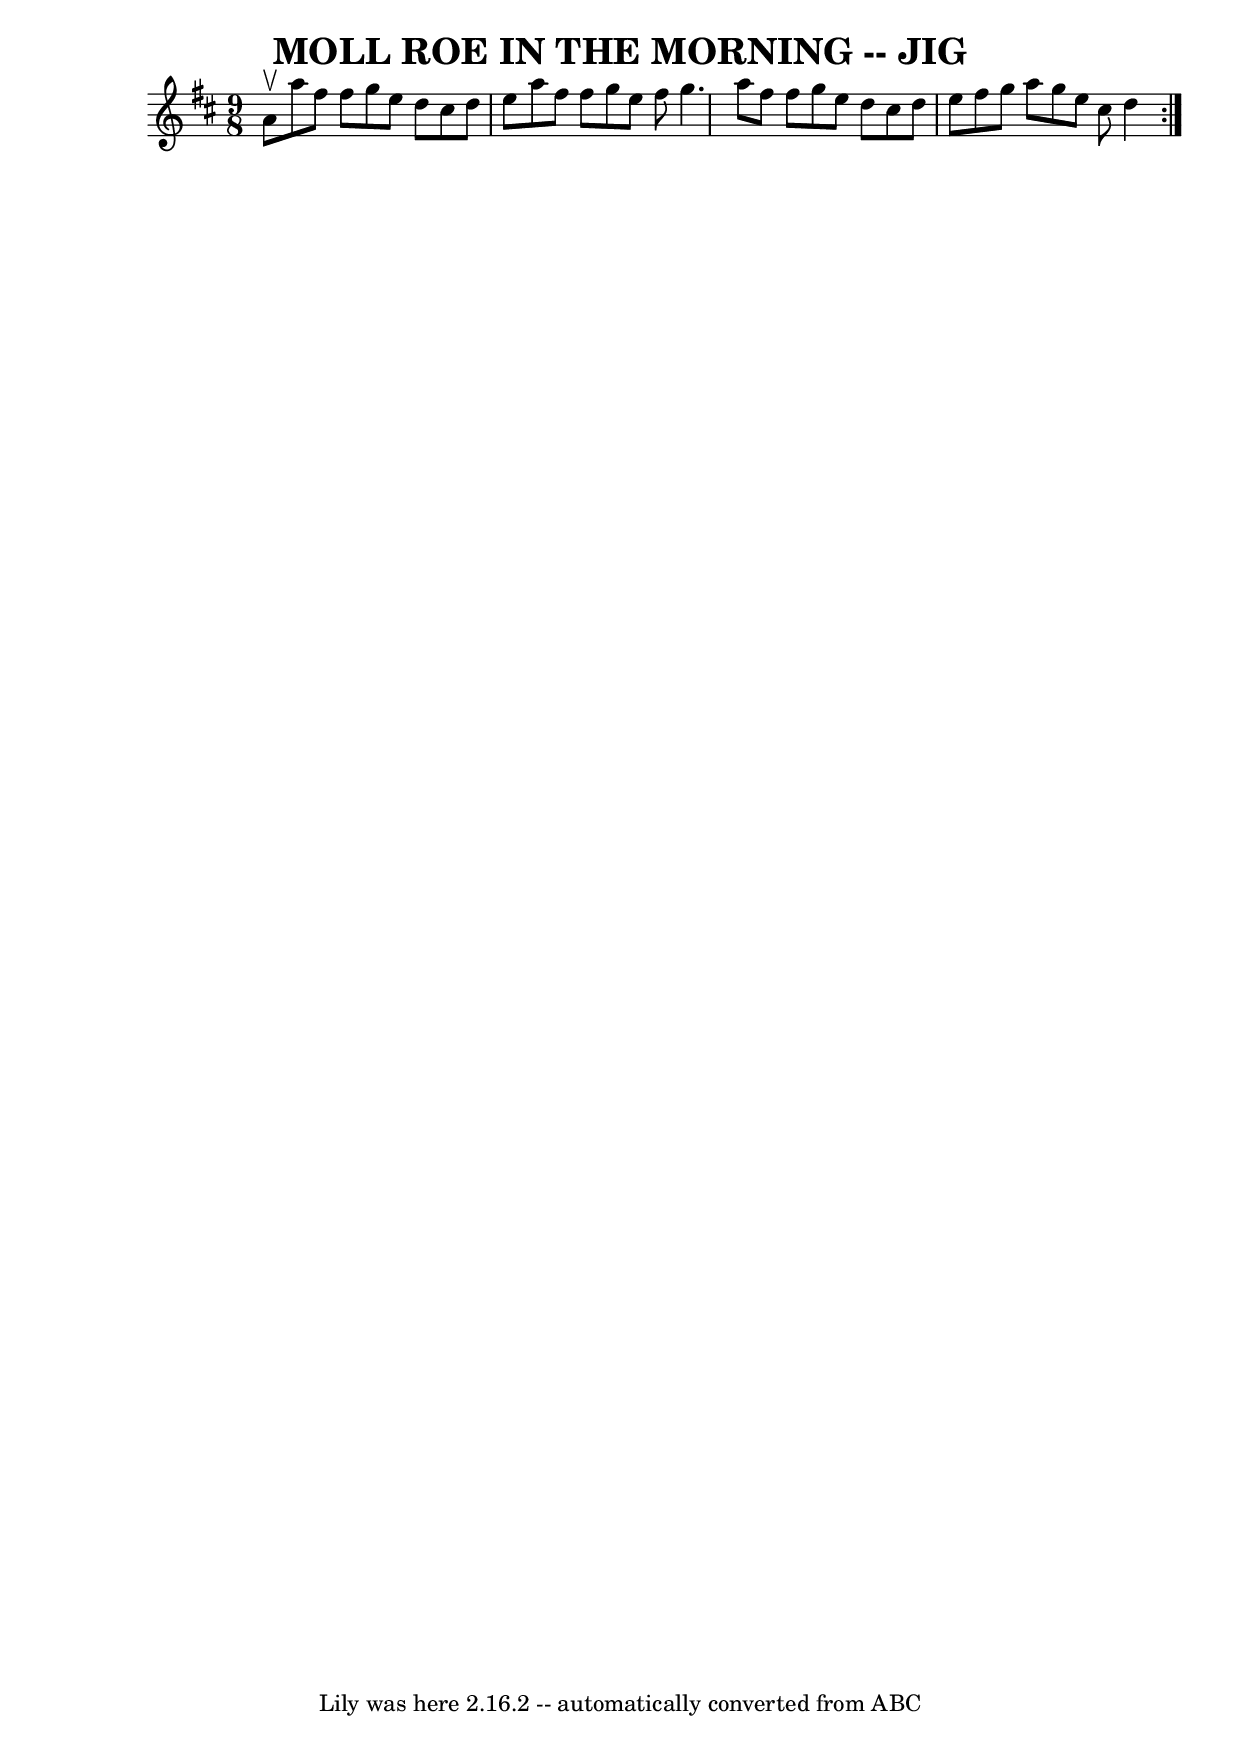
\version "2.16.2"
\include "Mammoth.ily"
\header {
  %% book = "Ryan's Mammoth Collection of Fiddle Tunes"
 crossRefNumber = "1"
 footnotes = ""
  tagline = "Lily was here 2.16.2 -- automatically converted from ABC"
  title = "MOLL ROE IN THE MORNING -- JIG"

}
voicedefault =  {


  \time 9/8 
  \key d \major
  
  \repeat volta 2 { a'8^\upbow    |
 a''8 fs''8 fs''8 g''8 e''8 d''8 cs''8 d''8 e''8     |
 a''8 fs''8 fs''8 g''8 e''8 fs''8 g''4.     |
 a''8 fs''8 fs''8 g''8 e''8 d''8 cs''8 d''8 e''8      |
 fs''8 g''8 a''8 g''8 e''8 cs''8 d''4    
  }   

}

\score{
  <<

    \context Staff="default"
    {
      \voicedefault 
      
    }

  >>
  \layout {
    
  }
  \midi {
  }

}
